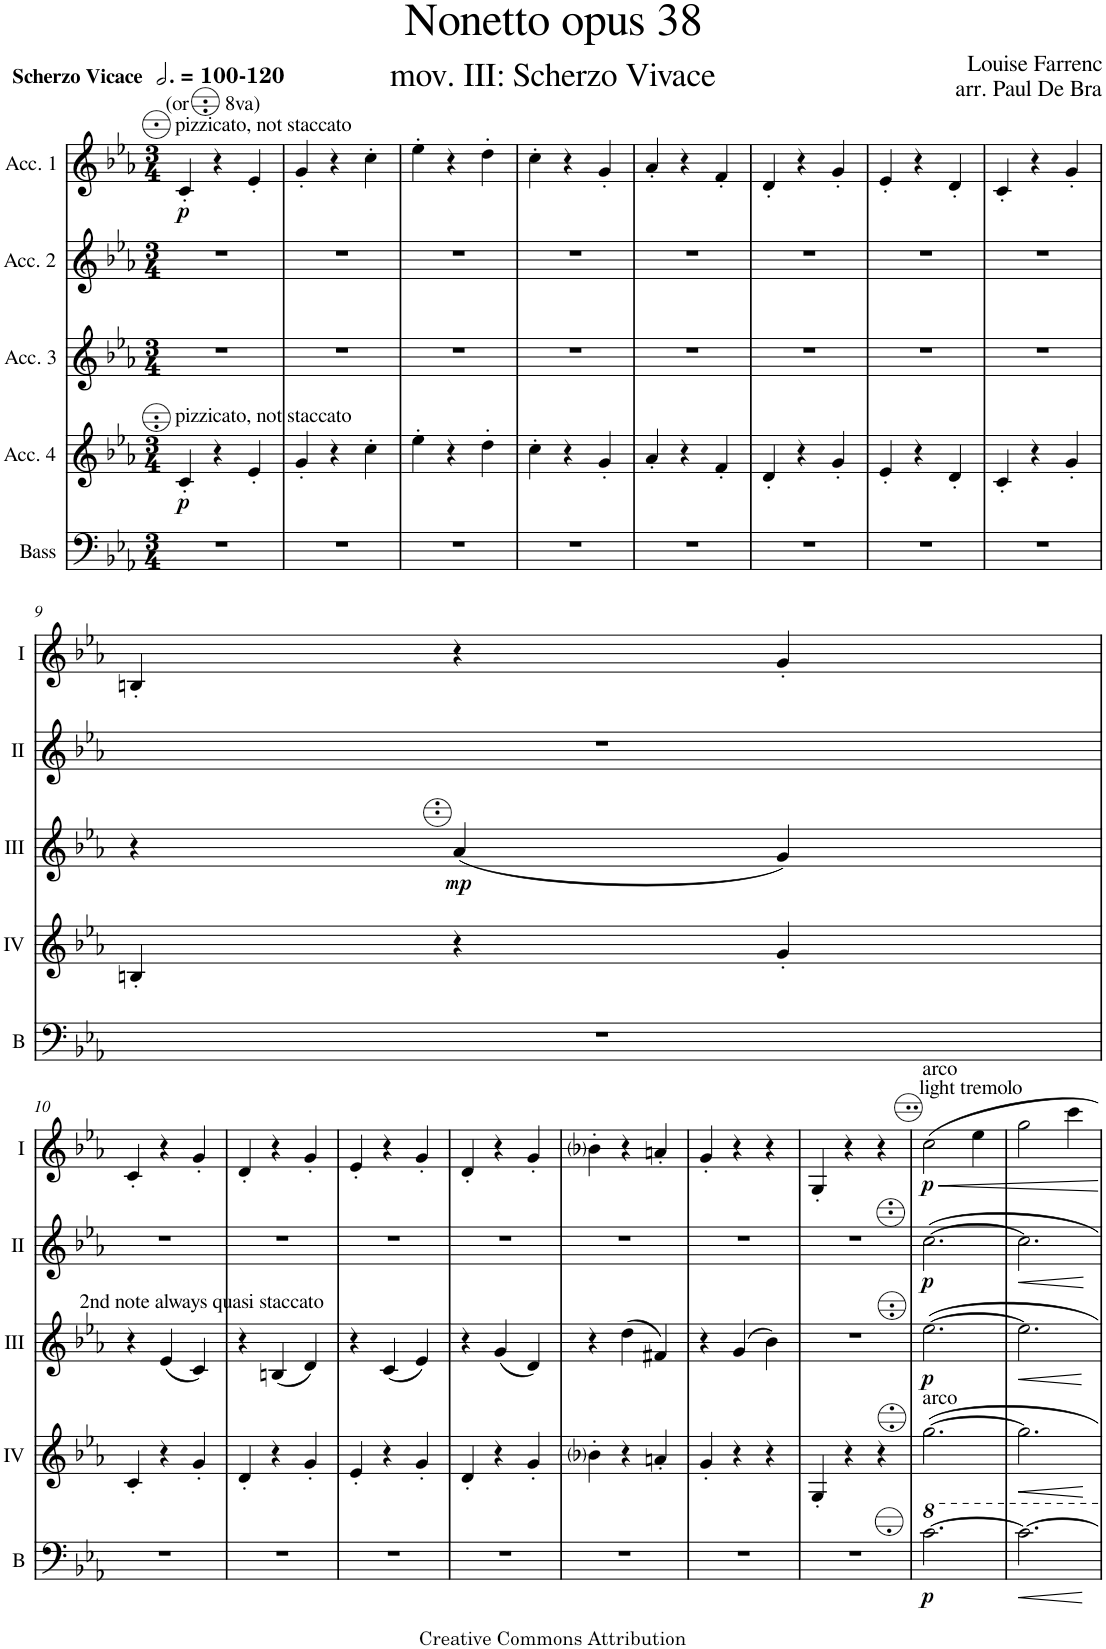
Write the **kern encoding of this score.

**kern	**dynam	**kern	**dynam	**kern	**dynam	**kern	**dynam	**kern	**dynam
*part5	*part5	*part4	*part4	*part3	*part3	*part2	*part2	*part1	*part1
*staff5	*staff5	*staff4	*staff4	*staff3	*staff3	*staff2	*staff2	*staff1	*staff1
*I"Bass	*	*I"Acc. 4	*	*I"Acc. 3	*	*I"Acc. 2	*	*I"Acc. 1	*
*I'B	*	*	*	*	*	*	*	*	*
*clefF4	*	*clefG2	*	*clefG2	*	*clefG2	*	*clefG2	*
*Trd7c12	*	*Trd7c12	*	*	*	*	*	*	*
*k[b-e-a-]	*	*k[b-e-a-]	*	*k[b-e-a-]	*	*k[b-e-a-]	*	*k[b-e-a-]	*
*M3/4	*	*M3/4	*	*M3/4	*	*M3/4	*	*M3/4	*
*MM300	*	*MM300	*	*MM300	*	*MM300	*	*MM300	*
=1	=1	=1	=1	=1	=1	=1	=1	=1	=1
!	!	!	!	!	!	!	!	!LO:TX:a:B:t=-120	!
!	!	!	!	!	!	!	!	!LO:TX:a:t=pizzicato, not staccato	!
!	!	!	!	!	!	!	!	!LO:TX:a:B:t=Scherzo Vicace	!
!	!	!	!	!	!	!	!	!LO:TX:a:t=(or       8va)	!
!	!	!LO:TX:a:t=pizzicato, not staccato	!	!	!	!	!	!	!
!	!	!	!LO:DY:b	!	!	!	!	!	!LO:DY:b
2.r	.	4c'/	p	2.r	.	2.r	.	4c'/	p
.	.	4r	.	.	.	.	.	4r	.
.	.	4e-'/	.	.	.	.	.	4e-'/	.
=2	=2	=2	=2	=2	=2	=2	=2	=2	=2
2.r	.	4g'/	.	2.r	.	2.r	.	4g'/	.
.	.	4r	.	.	.	.	.	4r	.
.	.	4cc'\	.	.	.	.	.	4cc'\	.
=3	=3	=3	=3	=3	=3	=3	=3	=3	=3
2.r	.	4ee-'\	.	2.r	.	2.r	.	4ee-'\	.
.	.	4r	.	.	.	.	.	4r	.
.	.	4dd'\	.	.	.	.	.	4dd'\	.
=4	=4	=4	=4	=4	=4	=4	=4	=4	=4
2.r	.	4cc'\	.	2.r	.	2.r	.	4cc'\	.
.	.	4r	.	.	.	.	.	4r	.
.	.	4g'/	.	.	.	.	.	4g'/	.
=5	=5	=5	=5	=5	=5	=5	=5	=5	=5
2.r	.	4a-'/	.	2.r	.	2.r	.	4a-'/	.
.	.	4r	.	.	.	.	.	4r	.
.	.	4f'/	.	.	.	.	.	4f'/	.
=6	=6	=6	=6	=6	=6	=6	=6	=6	=6
2.r	.	4d'/	.	2.r	.	2.r	.	4d'/	.
.	.	4r	.	.	.	.	.	4r	.
.	.	4g'/	.	.	.	.	.	4g'/	.
=7	=7	=7	=7	=7	=7	=7	=7	=7	=7
2.r	.	4e-'/	.	2.r	.	2.r	.	4e-'/	.
.	.	4r	.	.	.	.	.	4r	.
.	.	4d'/	.	.	.	.	.	4d'/	.
=8	=8	=8	=8	=8	=8	=8	=8	=8	=8
2.r	.	4c'/	.	2.r	.	2.r	.	4c'/	.
.	.	4r	.	.	.	.	.	4r	.
.	.	4g'/	.	.	.	.	.	4g'/	.
!!LO:LB:g=z
=9	=9	=9	=9	=9	=9	=9	=9	=9	=9
2.r	.	4Bn'/	.	4r	.	2.r	.	4Bn'/	.
!	!	!	!	!	!LO:DY:b	!	!	!	!
.	.	4r	.	(4a-/	mp	.	.	4r	.
.	.	4g'/	.	4g/)	.	.	.	4g'/	.
!!LO:LB:g=z
=10	=10	=10	=10	=10	=10	=10	=10	=10	=10
2.r	.	4c'/	.	4r	.	2.r	.	4c'/	.
!	!	!	!	!LO:TX:a:t=2nd note always quasi staccato	!	!	!	!	!
.	.	4r	.	(4e-/	.	.	.	4r	.
.	.	4g'/	.	4c/)	.	.	.	4g'/	.
=11	=11	=11	=11	=11	=11	=11	=11	=11	=11
2.r	.	4d'/	.	4r	.	2.r	.	4d'/	.
.	.	4r	.	(4Bn/	.	.	.	4r	.
.	.	4g'/	.	4d/)	.	.	.	4g'/	.
=12	=12	=12	=12	=12	=12	=12	=12	=12	=12
2.r	.	4e-'/	.	4r	.	2.r	.	4e-'/	.
.	.	4r	.	(4c/	.	.	.	4r	.
.	.	4g'/	.	4e-/)	.	.	.	4g'/	.
=13	=13	=13	=13	=13	=13	=13	=13	=13	=13
2.r	.	4d'/	.	4r	.	2.r	.	4d'/	.
.	.	4r	.	(4g/	.	.	.	4r	.
.	.	4g'/	.	4d/)	.	.	.	4g'/	.
=14	=14	=14	=14	=14	=14	=14	=14	=14	=14
2.r	.	4b-i'\	.	4r	.	2.r	.	4b-i'\	.
.	.	4r	.	(4dd\	.	.	.	4r	.
.	.	4an'/	.	4f#X/)	.	.	.	4an'/	.
=15	=15	=15	=15	=15	=15	=15	=15	=15	=15
2.r	.	4g'/	.	4r	.	2.r	.	4g'/	.
.	.	4r	.	(4g/	.	.	.	4r	.
.	.	4r	.	4b-\)	.	.	.	4r	.
=16	=16	=16	=16	=16	=16	=16	=16	=16	=16
2.r	.	4G'/	.	2.r	.	2.r	.	4G'/	.
.	.	4r	.	.	.	.	.	4r	.
.	.	4r	.	.	.	.	.	4r	.
=17	=17	=17	=17	=17	=17	=17	=17	=17	=17
!	!	!	!	!	!	!	!	!LO:TX:a:t=light tremolo	!
!	!	!	!	!	!	!	!	!LO:TX:a:t=arco	!
!	!	!LO:TX:a:t=arco	!	!	!	!	!	!	!
!	!LO:DY:b	!	!	!	!LO:DY:b	!	!LO:DY:b	!	!LO:DY:b
[2.cc\	p	[2.gg\	.	[2.e-\	p	[2.cc\	p	2cc\	p
.	.	.	.	.	.	.	.	4ee-\	.
=18	=18	=18	=18	=18	=18	=18	=18	=18	=18
2.cc\_	.	2.gg\]	.	2.e-\]	.	2.cc\]	.	2gg\	.
.	.	.	.	.	.	.	.	4ccc\	.
=	=	=	=	=	=	=	=	=	=
*-	*-	*-	*-	*-	*-	*-	*-	*-	*-
